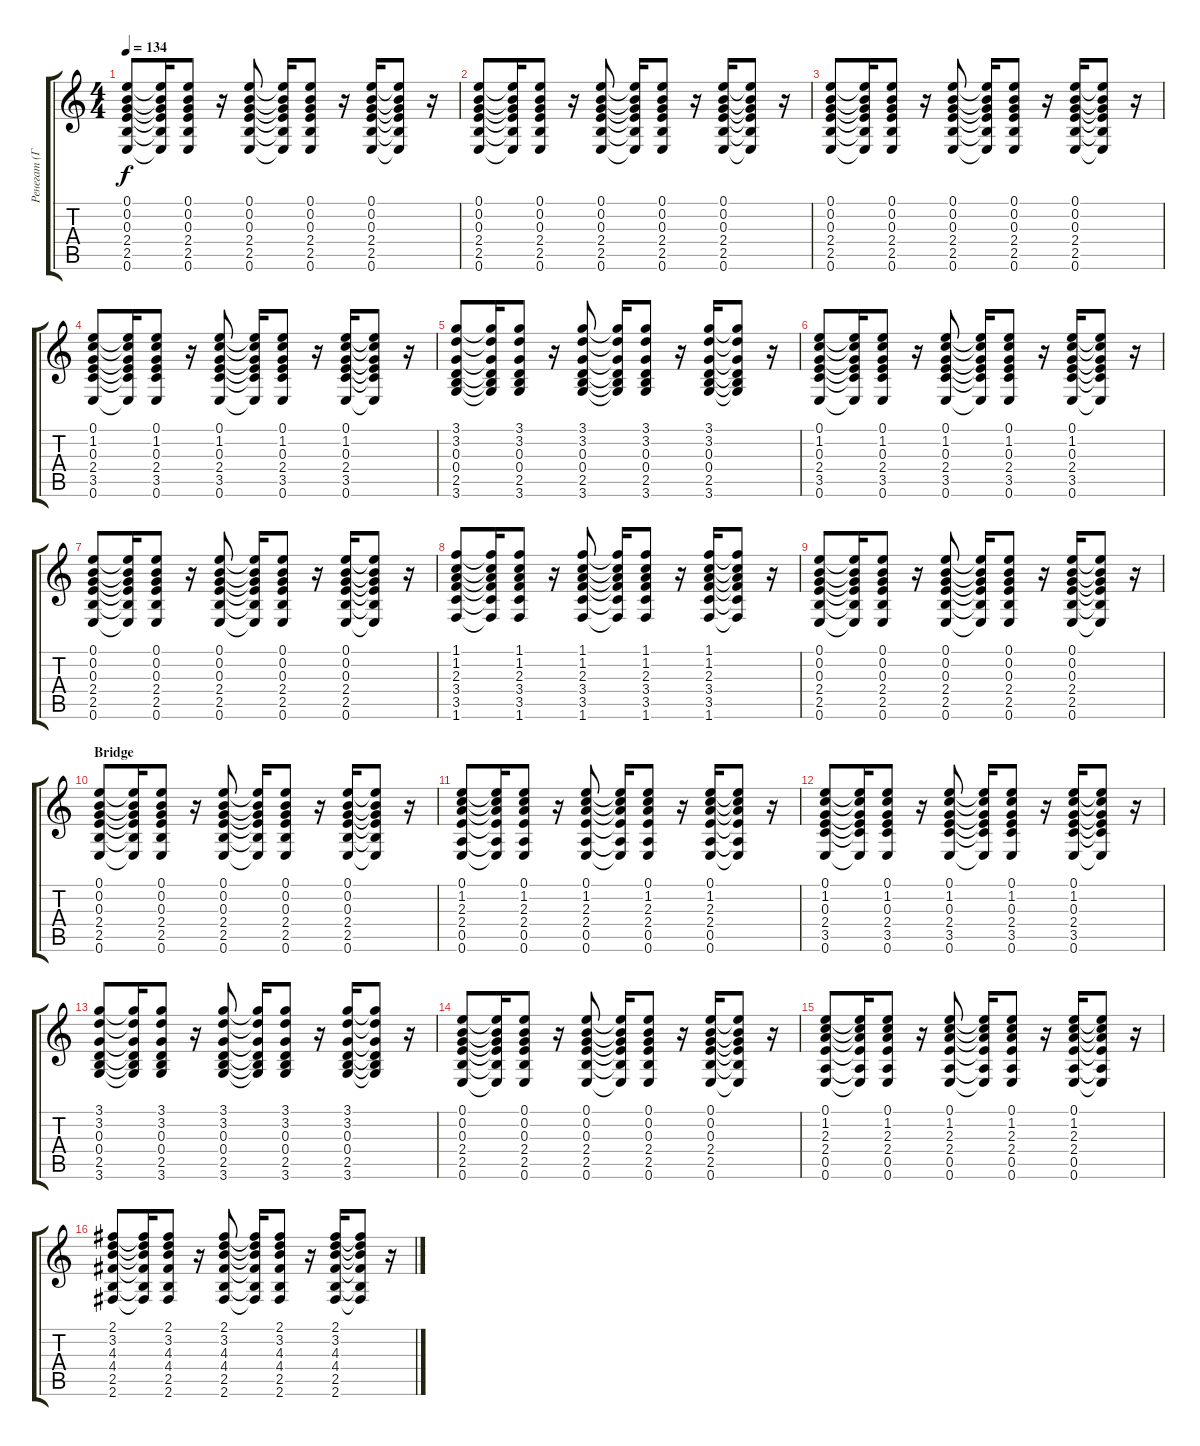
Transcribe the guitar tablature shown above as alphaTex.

\track ("Ренегат (Гитара №2)" "Ренегат (Г") {instrument acousticguitarnylon}
\staff {score tabs}
\tuning (E4 B3 G3 D3 A2 E2) {hide}
\ts (4 4)
\tempo 134
\clef g2
\ks c
(0.1 0.2 0.3 2.4 2.5 0.6).8{dy f} (0.1{t} 0.2{t} 0.3{t} 2.4{t} 2.5{t} 0.6{t}).16 (0.1 0.2 0.3 2.4 2.5 0.6).8 r.16 (0.1 0.2 0.3 2.4 2.5 0.6).8 (0.1{t} 0.2{t} 0.3{t} 2.4{t} 2.5{t} 0.6{t}).16 (0.1 0.2 0.3 2.4 2.5 0.6).8 r.16 (0.1 0.2 0.3 2.4 2.5 0.6).16 (0.1{t} 0.2{t} 0.3{t} 2.4{t} 2.5{t} 0.6{t}).8 r.16 |
(0.1 0.2 0.3 2.4 2.5 0.6).8 (0.1{t} 0.2{t} 0.3{t} 2.4{t} 2.5{t} 0.6{t}).16 (0.1 0.2 0.3 2.4 2.5 0.6).8 r.16 (0.1 0.2 0.3 2.4 2.5 0.6).8 (0.1{t} 0.2{t} 0.3{t} 2.4{t} 2.5{t} 0.6{t}).16 (0.1 0.2 0.3 2.4 2.5 0.6).8 r.16 (0.1 0.2 0.3 2.4 2.5 0.6).16 (0.1{t} 0.2{t} 0.3{t} 2.4{t} 2.5{t} 0.6{t}).8 r.16 |
(0.1 0.2 0.3 2.4 2.5 0.6).8 (0.1{t} 0.2{t} 0.3{t} 2.4{t} 2.5{t} 0.6{t}).16 (0.1 0.2 0.3 2.4 2.5 0.6).8 r.16 (0.1 0.2 0.3 2.4 2.5 0.6).8 (0.1{t} 0.2{t} 0.3{t} 2.4{t} 2.5{t} 0.6{t}).16 (0.1 0.2 0.3 2.4 2.5 0.6).8 r.16 (0.1 0.2 0.3 2.4 2.5 0.6).16 (0.1{t} 0.2{t} 0.3{t} 2.4{t} 2.5{t} 0.6{t}).8 r.16 |
(0.1 1.2 0.3 2.4 3.5 0.6).8 (0.1{t} 1.2{t} 0.3{t} 2.4{t} 3.5{t} 0.6{t}).16 (0.1 1.2 0.3 2.4 3.5 0.6).8 r.16 (0.1 1.2 0.3 2.4 3.5 0.6).8 (0.1{t} 1.2{t} 0.3{t} 2.4{t} 3.5{t} 0.6{t}).16 (0.1 1.2 0.3 2.4 3.5 0.6).8 r.16 (0.1 1.2 0.3 2.4 3.5 0.6).16 (0.1{t} 1.2{t} 0.3{t} 2.4{t} 3.5{t} 0.6{t}).8 r.16 |
(3.1 3.2 0.3 0.4 2.5 3.6).8 (3.1{t} 3.2{t} 0.3{t} 0.4{t} 2.5{t} 3.6{t}).16 (3.1 3.2 0.3 0.4 2.5 3.6).8 r.16 (3.1 3.2 0.3 0.4 2.5 3.6).8 (3.1{t} 3.2{t} 0.3{t} 0.4{t} 2.5{t} 3.6{t}).16 (3.1 3.2 0.3 0.4 2.5 3.6).8 r.16 (3.1 3.2 0.3 0.4 2.5 3.6).16 (3.1{t} 3.2{t} 0.3{t} 0.4{t} 2.5{t} 3.6{t}).8 r.16 |
(0.1 1.2 0.3 2.4 3.5 0.6).8 (0.1{t} 1.2{t} 0.3{t} 2.4{t} 3.5{t} 0.6{t}).16 (0.1 1.2 0.3 2.4 3.5 0.6).8 r.16 (0.1 1.2 0.3 2.4 3.5 0.6).8 (0.1{t} 1.2{t} 0.3{t} 2.4{t} 3.5{t} 0.6{t}).16 (0.1 1.2 0.3 2.4 3.5 0.6).8 r.16 (0.1 1.2 0.3 2.4 3.5 0.6).16 (0.1{t} 1.2{t} 0.3{t} 2.4{t} 3.5{t} 0.6{t}).8 r.16 |
(0.1 0.2 0.3 2.4 2.5 0.6).8 (0.1{t} 0.2{t} 0.3{t} 2.4{t} 2.5{t} 0.6{t}).16 (0.1 0.2 0.3 2.4 2.5 0.6).8 r.16 (0.1 0.2 0.3 2.4 2.5 0.6).8 (0.1{t} 0.2{t} 0.3{t} 2.4{t} 2.5{t} 0.6{t}).16 (0.1 0.2 0.3 2.4 2.5 0.6).8 r.16 (0.1 0.2 0.3 2.4 2.5 0.6).16 (0.1{t} 0.2{t} 0.3{t} 2.4{t} 2.5{t} 0.6{t}).8 r.16 |
(1.1 1.2 2.3 3.4 3.5 1.6).8 (1.1{t} 1.2{t} 2.3{t} 3.4{t} 3.5{t} 1.6{t}).16 (1.1 1.2 2.3 3.4 3.5 1.6).8 r.16 (1.1 1.2 2.3 3.4 3.5 1.6).8 (1.1{t} 1.2{t} 2.3{t} 3.4{t} 3.5{t} 1.6{t}).16 (1.1 1.2 2.3 3.4 3.5 1.6).8 r.16 (1.1 1.2 2.3 3.4 3.5 1.6).16 (1.1{t} 1.2{t} 2.3{t} 3.4{t} 3.5{t} 1.6{t}).8 r.16 |
(0.1 0.2 0.3 2.4 2.5 0.6).8 (0.1{t} 0.2{t} 0.3{t} 2.4{t} 2.5{t} 0.6{t}).16 (0.1 0.2 0.3 2.4 2.5 0.6).8 r.16 (0.1 0.2 0.3 2.4 2.5 0.6).8 (0.1{t} 0.2{t} 0.3{t} 2.4{t} 2.5{t} 0.6{t}).16 (0.1 0.2 0.3 2.4 2.5 0.6).8 r.16 (0.1 0.2 0.3 2.4 2.5 0.6).16 (0.1{t} 0.2{t} 0.3{t} 2.4{t} 2.5{t} 0.6{t}).8 r.16 |
\section ("" "Bridge")
(0.1 0.2 0.3 2.4 2.5 0.6).8 (0.1{t} 0.2{t} 0.3{t} 2.4{t} 2.5{t} 0.6{t}).16 (0.1 0.2 0.3 2.4 2.5 0.6).8 r.16 (0.1 0.2 0.3 2.4 2.5 0.6).8 (0.1{t} 0.2{t} 0.3{t} 2.4{t} 2.5{t} 0.6{t}).16 (0.1 0.2 0.3 2.4 2.5 0.6).8 r.16 (0.1 0.2 0.3 2.4 2.5 0.6).16 (0.1{t} 0.2{t} 0.3{t} 2.4{t} 2.5{t} 0.6{t}).8 r.16 |
(0.1 1.2 2.3 2.4 0.5 0.6).8 (0.1{t} 1.2{t} 2.3{t} 2.4{t} 0.5{t} 0.6{t}).16 (0.1 1.2 2.3 2.4 0.5 0.6).8 r.16 (0.1 1.2 2.3 2.4 0.5 0.6).8 (0.1{t} 1.2{t} 2.3{t} 2.4{t} 0.5{t} 0.6{t}).16 (0.1 1.2 2.3 2.4 0.5 0.6).8 r.16 (0.1 1.2 2.3 2.4 0.5 0.6).16 (0.1{t} 1.2{t} 2.3{t} 2.4{t} 0.5{t} 0.6{t}).8 r.16 |
(0.1 1.2 0.3 2.4 3.5 0.6).8 (0.1{t} 1.2{t} 0.3{t} 2.4{t} 3.5{t} 0.6{t}).16 (0.1 1.2 0.3 2.4 3.5 0.6).8 r.16 (0.1 1.2 0.3 2.4 3.5 0.6).8 (0.1{t} 1.2{t} 0.3{t} 2.4{t} 3.5{t} 0.6{t}).16 (0.1 1.2 0.3 2.4 3.5 0.6).8 r.16 (0.1 1.2 0.3 2.4 3.5 0.6).16 (0.1{t} 1.2{t} 0.3{t} 2.4{t} 3.5{t} 0.6{t}).8 r.16 |
(3.1 3.2 0.3 0.4 2.5 3.6).8 (3.1{t} 3.2{t} 0.3{t} 0.4{t} 2.5{t} 3.6{t}).16 (3.1 3.2 0.3 0.4 2.5 3.6).8 r.16 (3.1 3.2 0.3 0.4 2.5 3.6).8 (3.1{t} 3.2{t} 0.3{t} 0.4{t} 2.5{t} 3.6{t}).16 (3.1 3.2 0.3 0.4 2.5 3.6).8 r.16 (3.1 3.2 0.3 0.4 2.5 3.6).16 (3.1{t} 3.2{t} 0.3{t} 0.4{t} 2.5{t} 3.6{t}).8 r.16 |
(0.1 0.2 0.3 2.4 2.5 0.6).8 (0.1{t} 0.2{t} 0.3{t} 2.4{t} 2.5{t} 0.6{t}).16 (0.1 0.2 0.3 2.4 2.5 0.6).8 r.16 (0.1 0.2 0.3 2.4 2.5 0.6).8 (0.1{t} 0.2{t} 0.3{t} 2.4{t} 2.5{t} 0.6{t}).16 (0.1 0.2 0.3 2.4 2.5 0.6).8 r.16 (0.1 0.2 0.3 2.4 2.5 0.6).16 (0.1{t} 0.2{t} 0.3{t} 2.4{t} 2.5{t} 0.6{t}).8 r.16 |
(0.1 1.2 2.3 2.4 0.5 0.6).8 (0.1{t} 1.2{t} 2.3{t} 2.4{t} 0.5{t} 0.6{t}).16 (0.1 1.2 2.3 2.4 0.5 0.6).8 r.16 (0.1 1.2 2.3 2.4 0.5 0.6).8 (0.1{t} 1.2{t} 2.3{t} 2.4{t} 0.5{t} 0.6{t}).16 (0.1 1.2 2.3 2.4 0.5 0.6).8 r.16 (0.1 1.2 2.3 2.4 0.5 0.6).16 (0.1{t} 1.2{t} 2.3{t} 2.4{t} 0.5{t} 0.6{t}).8 r.16 |
(2.1 3.2 4.3 4.4 2.5 2.6).8 (2.1{t} 3.2{t} 4.3{t} 4.4{t} 2.5{t} 2.6{t}).16 (2.1 3.2 4.3 4.4 2.5 2.6).8 r.16 (2.1 3.2 4.3 4.4 2.5 2.6).8 (2.1{t} 3.2{t} 4.3{t} 4.4{t} 2.5{t} 2.6{t}).16 (2.1 3.2 4.3 4.4 2.5 2.6).8 r.16 (2.1 3.2 4.3 4.4 2.5 2.6).16 (2.1{t} 3.2{t} 4.3{t} 4.4{t} 2.5{t} 2.6{t}).8 r.16
